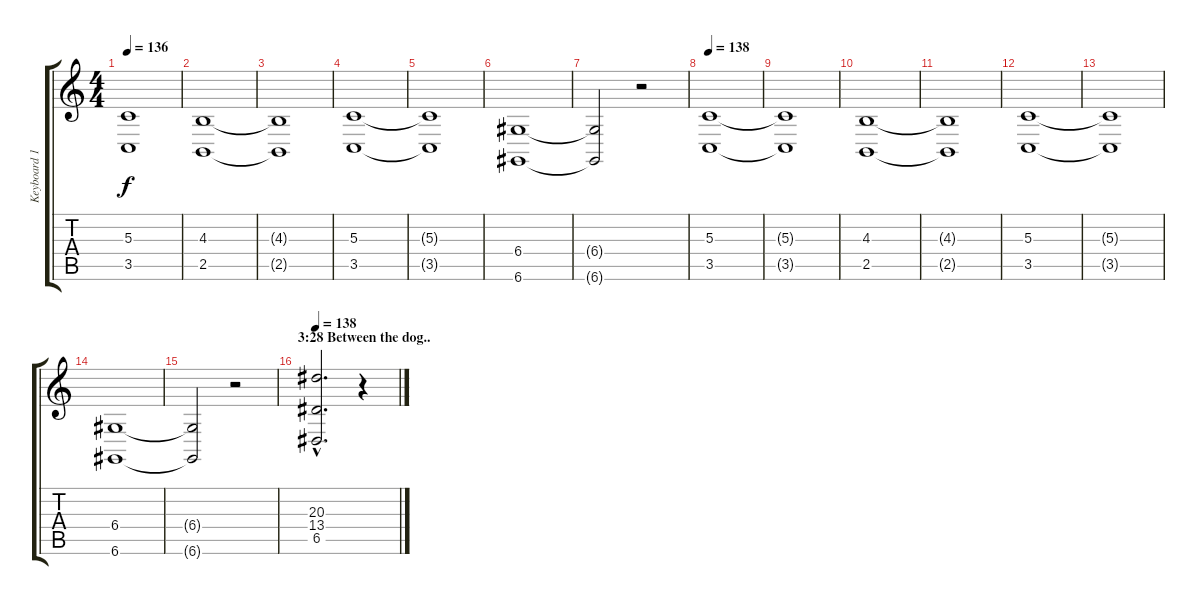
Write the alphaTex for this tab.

\track ("Keyboard 1" "Keyboard 1") {instrument musicbox}
\staff {score tabs}
\tuning (E4 B3 G3 D3 A2 D2) {hide}
\ts (4 4)
\tempo 136
\clef g2
\ks c
(5.3{t} 3.5{t}).1{dy f} |
(4.3 2.5).1 |
(4.3{t} 2.5{t}).1 |
(5.3 3.5).1 |
(5.3{t} 3.5{t}).1 |
(6.4 6.6).1 |
(6.4{t} 6.6{t}).2 r.2 |
\tempo 138
(5.3 3.5).1 |
(5.3{t} 3.5{t}).1 |
(4.3 2.5).1 |
(4.3{t} 2.5{t}).1 |
(5.3 3.5).1 |
(5.3{t} 3.5{t}).1 |
(6.4 6.6).1 |
(6.4{t} 6.6{t}).2 r.2 |
\section ("" "3:28 Between the dog..")
\tempo 138
(20.3{hac} 13.4{hac} 6.5{hac}).2{d volume 15 instrument stringensemble2} r.4
